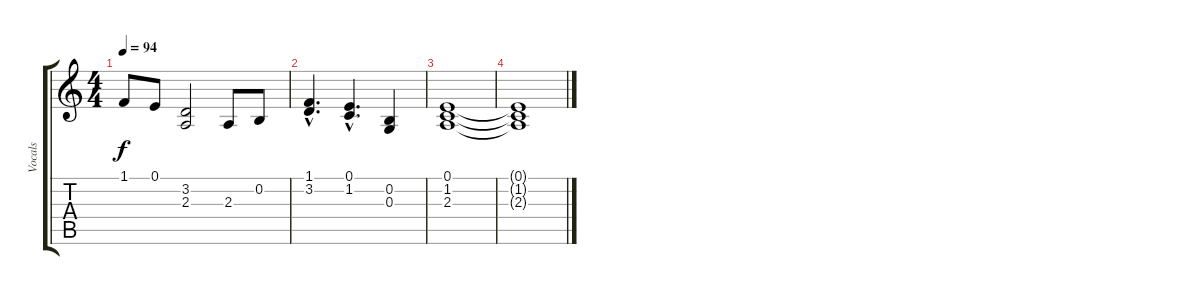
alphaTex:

\track ("Vocals" "Vocals") {instrument sitar}
\staff {score tabs}
\tuning (E4 B3 G3 D3 A2 E2) {hide}
\ts (4 4)
\tempo 94
\clef g2
\ks c
1.1.8{dy f} 0.1.8 (3.2 2.3).2 2.3.8 0.2.8 |
(1.1{hac} 3.2{hac}).4{d} (0.1{hac} 1.2{hac}).4{d} (0.2 0.3).4 |
(0.1 1.2 2.3).1 |
(0.1{t} 1.2{t} 2.3{t}).1
